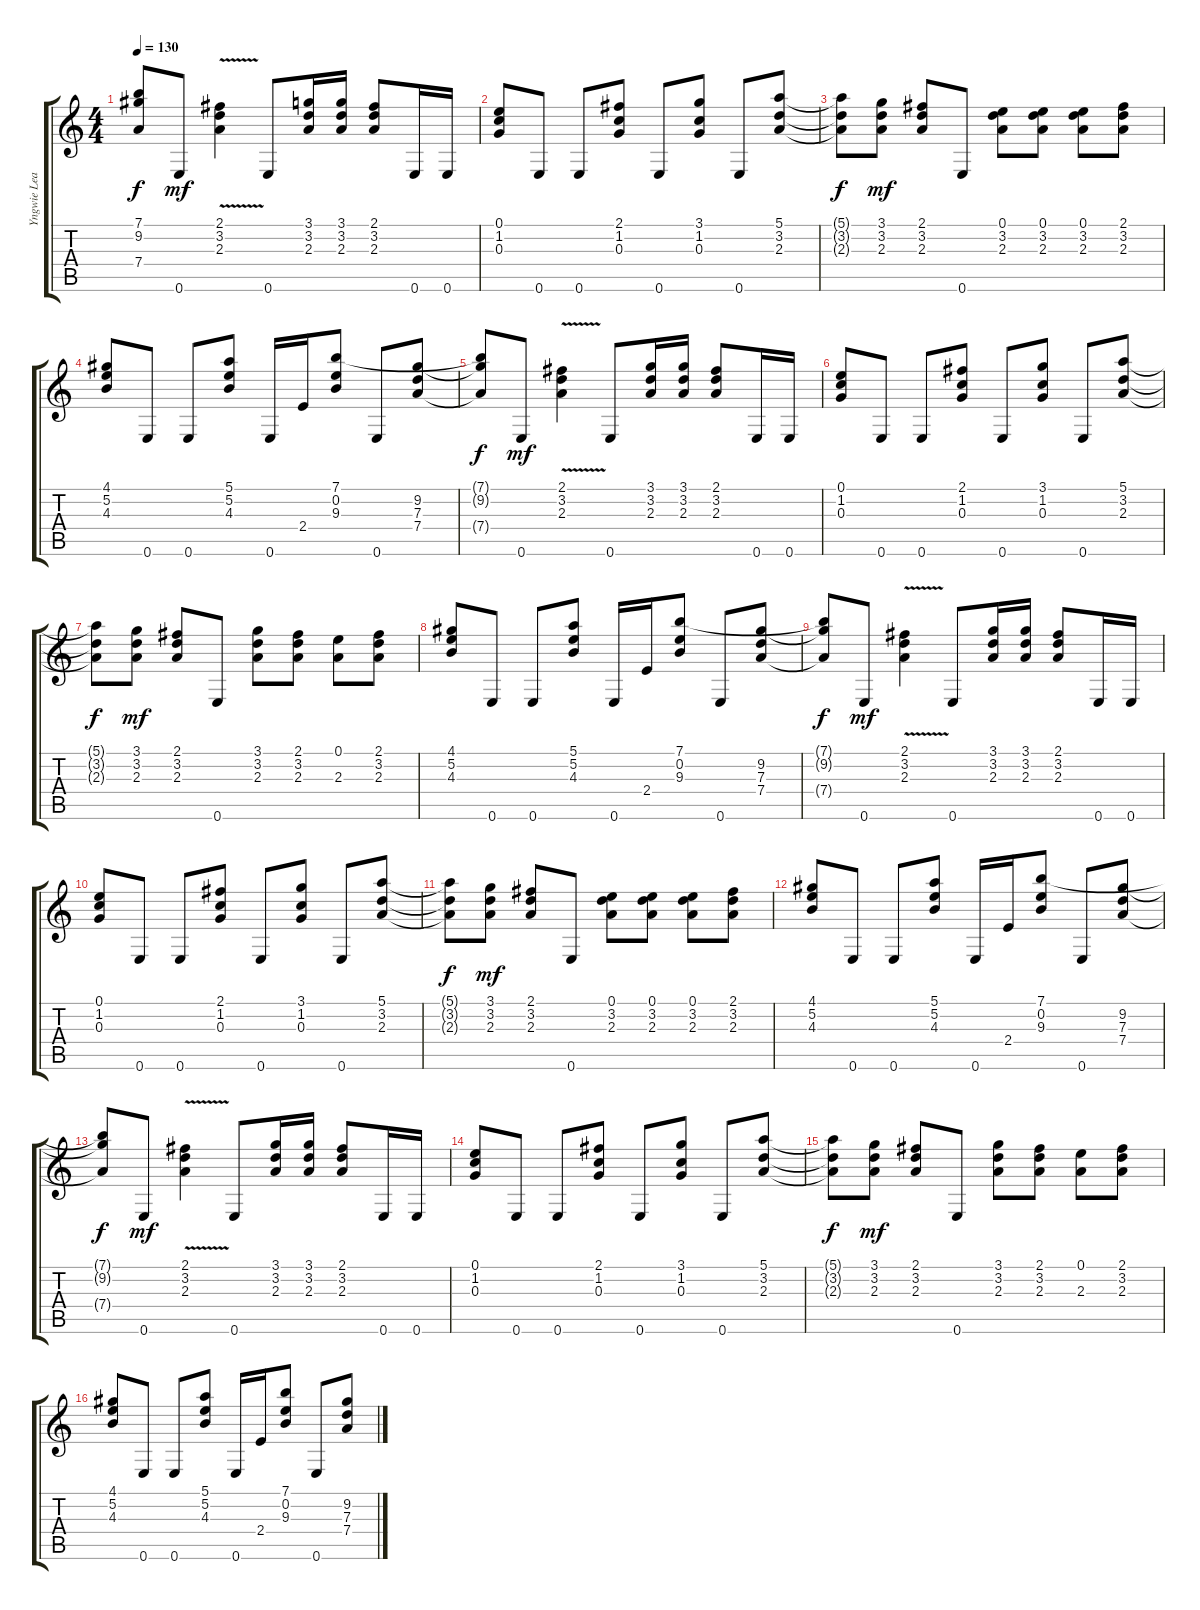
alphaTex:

\track ("Yngwie Lead" "Yngwie Lea") {instrument overdrivenguitar}
\staff {score tabs}
\tuning (E4 B3 G3 D3 A2 E2) {hide}
\ts (4 4)
\tempo 130
\clef g2
\ks c
(7.1{t} 9.2{t} 7.4{t}).8{dy f} 0.6.8{dy mf} (2.1{v} 3.2{v} 2.3{v}).4 0.6.8 (3.1 3.2 2.3).16 (3.1 3.2 2.3).16 (2.1 3.2 2.3).8 0.6.16 0.6.16 |
(0.1 1.2 0.3).8 0.6.8 0.6.8 (2.1 1.2 0.3).8 0.6.8 (3.1 1.2 0.3).8 0.6.8 (5.1 3.2 2.3).8 |
(5.1{t} 3.2{t} 2.3{t}).8{dy f} (3.1 3.2 2.3).8{dy mf} (2.1 3.2 2.3).8 0.6.8 (0.1 3.2 2.3).8 (0.1 3.2 2.3).8 (0.1 3.2 2.3).8 (2.1 3.2 2.3).8 |
(4.1 5.2 4.3).8 0.6.8 0.6.8 (5.1 5.2 4.3).8 0.6.16 2.4.16 (7.1 0.2 9.3).8 0.6.8 (9.2 7.3 7.4).8 |
(7.1{t} 9.2{t} 7.4{t}).8{dy f} 0.6.8{dy mf} (2.1{v} 3.2{v} 2.3{v}).4 0.6.8 (3.1 3.2 2.3).16 (3.1 3.2 2.3).16 (2.1 3.2 2.3).8 0.6.16 0.6.16 |
(0.1 1.2 0.3).8 0.6.8 0.6.8 (2.1 1.2 0.3).8 0.6.8 (3.1 1.2 0.3).8 0.6.8 (5.1 3.2 2.3).8 |
(5.1{t} 3.2{t} 2.3{t}).8{dy f} (3.1 3.2 2.3).8{dy mf} (2.1 3.2 2.3).8 0.6.8 (3.1 3.2 2.3).8 (2.1 3.2 2.3).8 (0.1 2.3).8 (2.1 3.2 2.3).8 |
(4.1 5.2 4.3).8 0.6.8 0.6.8 (5.1 5.2 4.3).8 0.6.16 2.4.16 (7.1 0.2 9.3).8 0.6.8 (9.2 7.3 7.4).8 |
(7.1{t} 9.2{t} 7.4{t}).8{dy f} 0.6.8{dy mf} (2.1{v} 3.2{v} 2.3{v}).4 0.6.8 (3.1 3.2 2.3).16 (3.1 3.2 2.3).16 (2.1 3.2 2.3).8 0.6.16 0.6.16 |
(0.1 1.2 0.3).8 0.6.8 0.6.8 (2.1 1.2 0.3).8 0.6.8 (3.1 1.2 0.3).8 0.6.8 (5.1 3.2 2.3).8 |
(5.1{t} 3.2{t} 2.3{t}).8{dy f} (3.1 3.2 2.3).8{dy mf} (2.1 3.2 2.3).8 0.6.8 (0.1 3.2 2.3).8 (0.1 3.2 2.3).8 (0.1 3.2 2.3).8 (2.1 3.2 2.3).8 |
(4.1 5.2 4.3).8 0.6.8 0.6.8 (5.1 5.2 4.3).8 0.6.16 2.4.16 (7.1 0.2 9.3).8 0.6.8 (9.2 7.3 7.4).8 |
(7.1{t} 9.2{t} 7.4{t}).8{dy f} 0.6.8{dy mf} (2.1{v} 3.2{v} 2.3{v}).4 0.6.8 (3.1 3.2 2.3).16 (3.1 3.2 2.3).16 (2.1 3.2 2.3).8 0.6.16 0.6.16 |
(0.1 1.2 0.3).8{volume 7} 0.6.8 0.6.8 (2.1 1.2 0.3).8 0.6.8 (3.1 1.2 0.3).8 0.6.8 (5.1 3.2 2.3).8 |
(5.1{t} 3.2{t} 2.3{t}).8{dy f} (3.1 3.2 2.3).8{dy mf} (2.1 3.2 2.3).8 0.6.8 (3.1 3.2 2.3).8 (2.1 3.2 2.3).8 (0.1 2.3).8 (2.1 3.2 2.3).8 |
(4.1 5.2 4.3).8 0.6.8 0.6.8 (5.1 5.2 4.3).8 0.6.16 2.4.16 (7.1 0.2 9.3).8 0.6.8 (9.2 7.3 7.4).8
